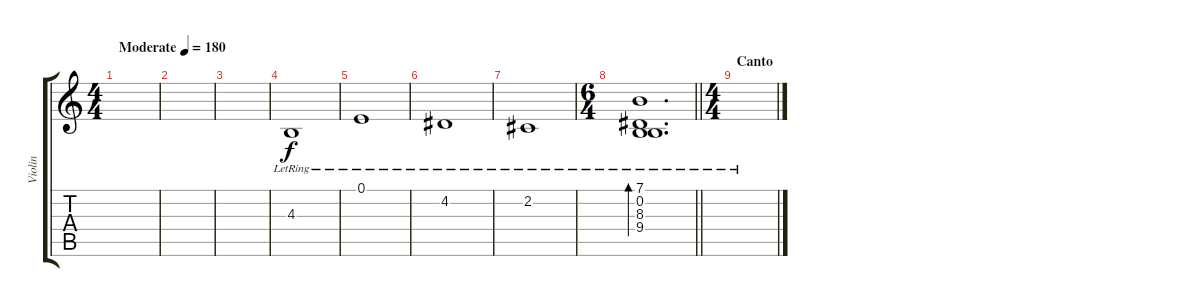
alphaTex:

\track ("Violin" "Violin") {instrument violin}
\staff {score tabs}
\tuning (E4 B3 G3 D3 A2 E2) {hide}
\ts (4 4)
\tempo (180 "Moderate")
\clef g2
\ks c
|
|
|
4.3{lr}.1 |
0.1{lr}.1 |
4.2{lr}.1 |
2.2{lr}.1 |
\ts (6 4)
\barLineRight lightlight
(7.1{lr} 0.2{lr} 8.3{lr} 9.4{lr}).1{d bd 480} |
\ts (4 4)
\section ("" "Canto")
